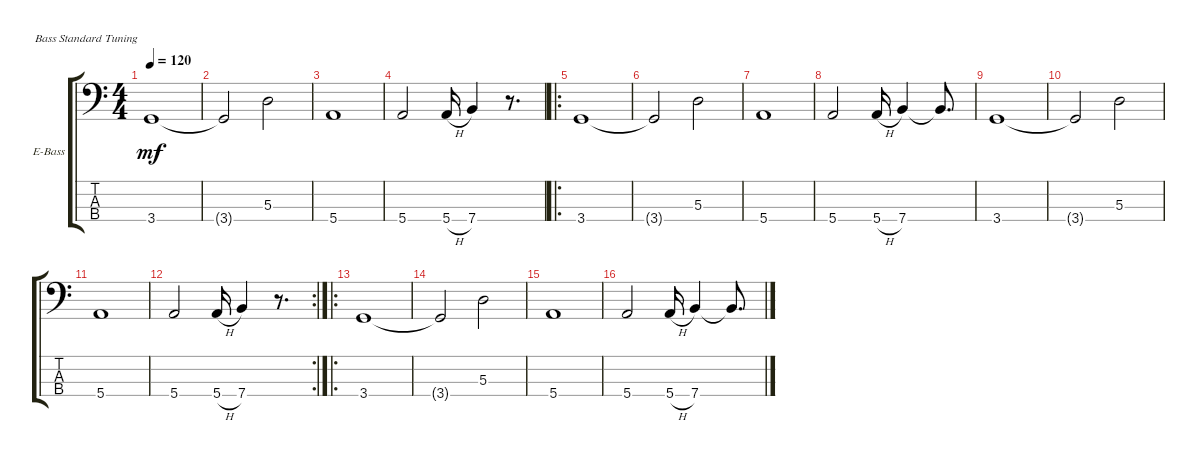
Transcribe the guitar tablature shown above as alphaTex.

\defaultSystemsLayout 4
\bracketExtendMode groupsimilarinstruments
\firstSystemTrackNameOrientation horizontal
\otherSystemsTrackNameOrientation horizontal
\track ("Electric Bass" "E-Bass") {instrument electricbassfinger}
\staff {score tabs}
\tuning (G2 D2 A1 E1)
\ts (4 4)
\tempo 120
\clef f4
\scale
0.333333
\ks c
3.4.1{dy mf} |
\scale
0.333333 3.4{t}.2 5.3.2 |
\scale
0.333333 5.4.1 |
\scale
0.333333 5.4.2 5.4{h}.16 7.4.4 r.8{d} |
\ro
\scale
0.333333 3.4.1 |
3.4{t}.2 5.3.2 |
5.4.1 |
5.4.2 5.4{h}.16 7.4.4 7.4{t}.8{d} |
3.4.1 |
3.4{t}.2 5.3.2 |
5.4.1 |
\rc 2
5.4.2 5.4{h}.16 7.4.4 r.8{d} |
\ro
3.4.1 |
3.4{t}.2 5.3.2 |
5.4.1 |
5.4.2 5.4{h}.16 7.4.4 7.4{t}.8{d}
